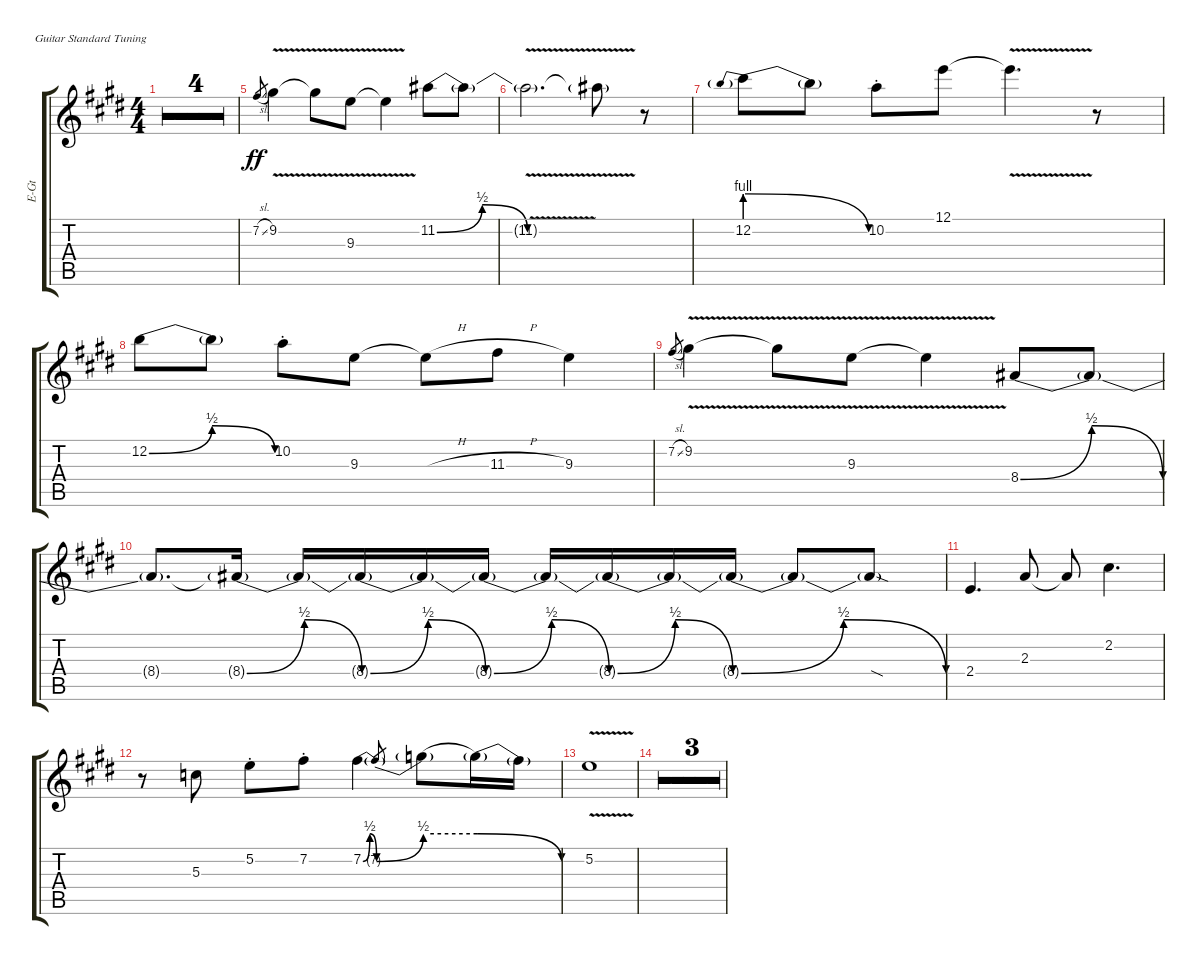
\defaultSystemsLayout 4
\bracketExtendMode groupsimilarinstruments
\otherSystemsTrackNameOrientation horizontal
\track ("Lead Guitar I" "E-Gt") {multiBarRest instrument distortionguitar}
\staff {score tabs}
\tuning (E4 B3 G3 D3 A2 E2)
\ts (4 4)
\tempo 104
\clef g2
\ks c#minor
r.1{dy ff} |
r.1 |
r.1 |
r.1 |
7.2{sl acc #}.8{gr} 9.2{v acc #}.4 9.2{v t acc #}.8 9.3{v acc forcenatural}.8 9.3{v t acc forcenatural}.4 11.2{be (bendrelease 0 0 10.799999999999999 2 20.4 2 30 0) acc #}.8 11.2{t acc #}.8 |
11.2{v t acc #}.2{d} 11.2{t acc #}.8 r.8 |
12.2{be (prebendrelease 0 4 30 0)}.8 12.2{t acc forcenatural}.8 10.2{st acc forcenatural}.8 12.1{acc forcenatural}.8 12.1{v t acc forcenatural}.4{d} r.8 |
12.2{be (bendrelease 0 0 10.799999999999999 2 20.4 2 30 0) acc forcenatural}.8 12.2{t acc forcenatural}.8 10.2{st acc forcenatural}.8 9.3{acc forcenatural}.8 9.3{h t acc forcenatural}.8 11.3{h acc #}.8 9.3{acc forcenatural}.4 |
7.2{sl acc #}.8{gr} 9.2{v acc #}.4 9.2{v t acc #}.8 9.3{v acc forcenatural}.8 9.3{v t acc forcenatural}.4 8.4{be (bendrelease 0 0 5.3999999999999995 2 14.399999999999999 2 21.599999999999998 0) acc #}.8 8.4{t acc #}.8 |
8.4{t acc #}.8{d} 8.4{be (bendrelease 0 0 10.2 2 20.4 2 30 0) t acc #}.16 8.4{t acc #}.16 8.4{be (bendrelease 0 0 10.2 2 20.4 2 30 0) t acc #}.16 8.4{t acc #}.16 8.4{be (bendrelease 0 0 10.2 2 20.4 2 30 0) t acc #}.16 8.4{t acc #}.16 8.4{be (bendrelease 0 0 10.2 2 20.4 2 30 0) t acc #}.16 8.4{t acc #}.16 8.4{be (bendrelease 0 0 7.199999999999999 2 16.2 2 24.599999999999998 0) t acc #}.16 8.4{t acc #}.8 8.4{sod t acc #}.8 |
2.4{acc forcenatural}.4{d} 2.3{acc forcenatural}.8 2.3{t acc forcenatural}.8 2.2{acc #}.4{d} |
r.8 5.3{acc forcenatural}.8 5.2{st acc forcenatural}.8 7.2{st acc #}.8 7.2{be (bendrelease 0 0 18.599999999999998 2 38.4 2 60 0) acc #}.4 7.2{be (bend 0 0 60 2) t acc #}.8{gr} 7.2{be (hold 0 2 60 2) t}.8 7.2{be (release 0 2 31.2 0) t}.16 7.2{t acc #}.16 |
5.2{v acc forcenatural}.1 |
r.1 |
r.1 |
r.1
